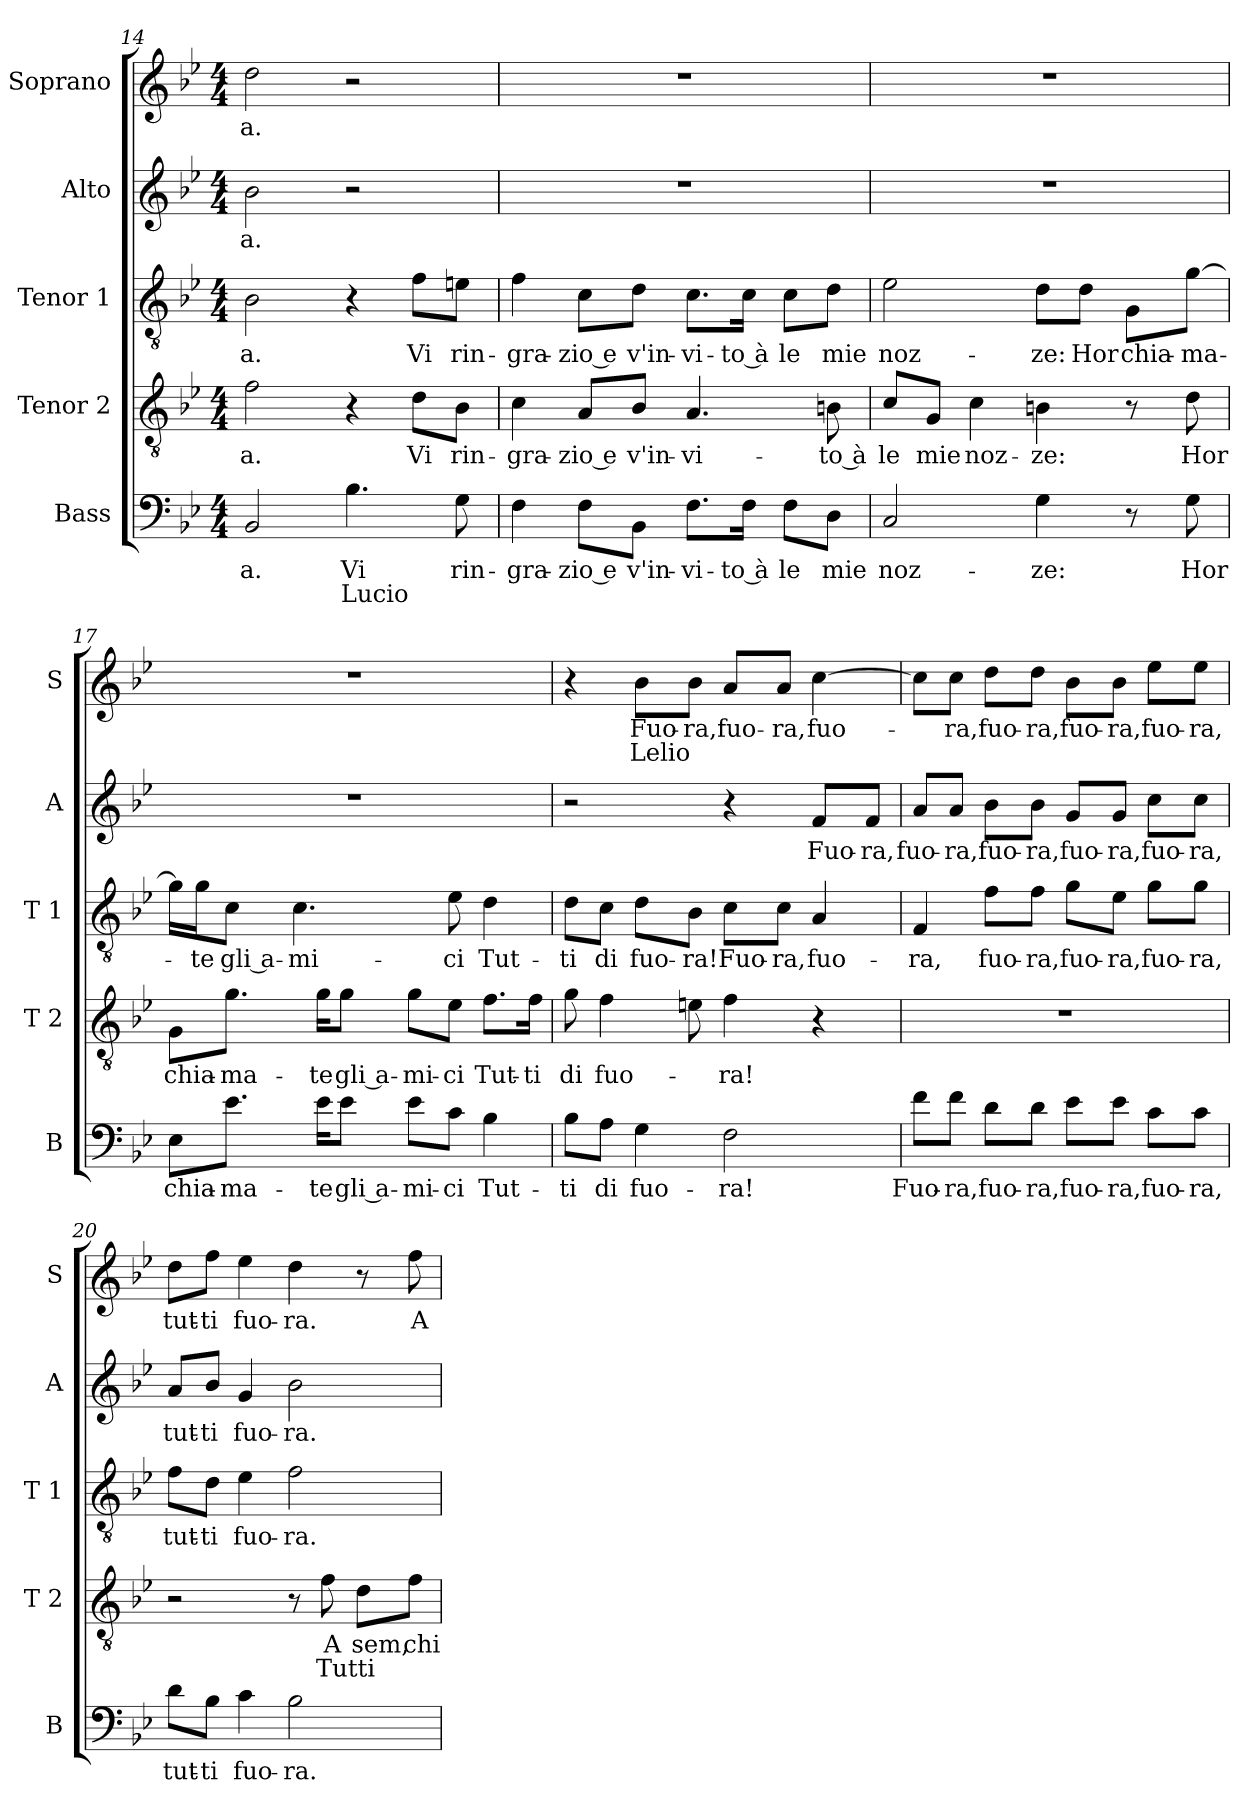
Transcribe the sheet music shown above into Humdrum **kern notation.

**kern	**text	**text	**kern	**text	**text	**kern	**text	**kern	**text	**kern	**text	**text
*part5	*part5	*part5	*part4	*part4	*part4	*part3	*part3	*part2	*part2	*part1	*part1	*part1
*staff5	*staff5	*staff5	*staff4	*staff4	*staff4	*staff3	*staff3	*staff2	*staff2	*staff1	*staff1	*staff1
*I"Bass	*	*	*I"Tenor 2	*	*	*I"Tenor 1	*	*I"Alto	*	*I"Soprano	*	*
*I'B	*	*	*I'T 2	*	*	*I'T 1	*	*I'A	*	*I'S	*	*
*clefF4	*	*	*clefGv2	*	*	*clefGv2	*	*clefG2	*	*clefG2	*	*
*k[b-e-]	*	*	*k[b-e-]	*	*	*k[b-e-]	*	*k[b-e-]	*	*k[b-e-]	*	*
*B-:	*	*	*B-:	*	*	*B-:	*	*B-:	*	*B-:	*	*
*M4/4	*	*	*M4/4	*	*	*M4/4	*	*M4/4	*	*M4/4	*	*
=14	=14	=14	=14	=14	=14	=14	=14	=14	=14	=14	=14	=14
!	!LO:LY:b	!	!	!LO:LY:b	!	!	!LO:LY:b	!	!LO:LY:b	!	!LO:LY:b	!
2BB-/	-a.	.	2f\	-a.	.	2B-\	-a.	2b-\	-a.	2dd\	-a.	.
!	!LO:LY:b	!LO:LY:a	!	!	!	!	!	!	!	!	!	!
4.B-\	Vi	Lucio	4r	.	.	4r	.	2r	.	2r	.	.
!	!	!	!	!LO:LY:b	!	!	!LO:LY:b	!	!	!	!	!
.	.	.	8d\L	Vi	.	8f\L	Vi	.	.	.	.	.
!	!LO:LY:b	!	!	!LO:LY:b	!	!	!LO:LY:b	!	!	!	!	!
8G\	rin-	.	8B-\J	rin-	.	8en\J	rin-	.	.	.	.	.
=15	=15	=15	=15	=15	=15	=15	=15	=15	=15	=15	=15	=15
!	!LO:LY:b	!	!	!LO:LY:b	!	!	!LO:LY:b	!	!	!	!	!
4F\	-gra-	.	4c\	-gra-	.	4f\	-gra-	1r	.	1r	.	.
!	!LO:LY:b	!	!	!LO:LY:b	!	!	!LO:LY:b	!	!	!	!	!
8F\L	-zio e	.	8A/L	-zio e	.	8c\L	-zio e	.	.	.	.	.
!	!LO:LY:b	!	!	!LO:LY:b	!	!	!LO:LY:b	!	!	!	!	!
8BB-\J	v'in-	.	8B-/J	v'in-	.	8d\J	v'in-	.	.	.	.	.
!	!LO:LY:b	!	!	!LO:LY:b	!	!	!LO:LY:b	!	!	!	!	!
8.F\L	-vi-	.	4.A/	-vi-	.	8.c\L	-vi-	.	.	.	.	.
!	!LO:LY:b	!	!	!	!	!	!LO:LY:b	!	!	!	!	!
16F\Jk	-to à	.	.	.	.	16c\Jk	-to à	.	.	.	.	.
!	!LO:LY:b	!	!	!	!	!	!LO:LY:b	!	!	!	!	!
8F\L	le	.	.	.	.	8c\L	le	.	.	.	.	.
!	!LO:LY:b	!	!	!LO:LY:b	!	!	!LO:LY:b	!	!	!	!	!
8D\J	mie	.	8Bn\	-to à	.	8d\J	mie	.	.	.	.	.
!!LO:LB:g=z
=16	=16	=16	=16	=16	=16	=16	=16	=16	=16	=16	=16	=16
!	!LO:LY:b	!	!	!LO:LY:b	!	!	!LO:LY:b	!	!	!	!	!
2C/	noz-	.	8c/L	le	.	2e-\	noz-	1r	.	1r	.	.
!	!	!	!	!LO:LY:b	!	!	!	!	!	!	!	!
.	.	.	8G/J	mie	.	.	.	.	.	.	.	.
!	!	!	!	!LO:LY:b	!	!	!	!	!	!	!	!
.	.	.	4c\	noz-	.	.	.	.	.	.	.	.
!	!LO:LY:b	!	!	!LO:LY:b	!	!	!LO:LY:b	!	!	!	!	!
4G\	-ze:	.	4Bn\	-ze:	.	8d\L	-ze:	.	.	.	.	.
!	!	!	!	!	!	!	!LO:LY:b	!	!	!	!	!
.	.	.	.	.	.	8d\J	Hor	.	.	.	.	.
!	!	!	!	!	!	!	!LO:LY:b	!	!	!	!	!
8r	.	.	8r	.	.	8G\L	chia-	.	.	.	.	.
!	!LO:LY:b	!	!	!LO:LY:b	!	!	!LO:LY:b	!	!	!	!	!
8G\	Hor	.	8d\	Hor	.	[8g\J	-ma-	.	.	.	.	.
=17	=17	=17	=17	=17	=17	=17	=17	=17	=17	=17	=17	=17
!	!LO:LY:b	!	!	!LO:LY:b	!	!	!	!	!	!	!	!
8E-\L	chia-	.	8G\L	chia-	.	16g\LL]	.	1r	.	1r	.	.
!	!	!	!	!	!	!	!LO:LY:b	!	!	!	!	!
.	.	.	.	.	.	16g\J	-te	.	.	.	.	.
!	!LO:LY:b	!	!	!LO:LY:b	!	!	!LO:LY:b	!	!	!	!	!
8.e-\J	-ma-	.	8.g\J	-ma-	.	8c\J	gli a-	.	.	.	.	.
!	!	!	!	!	!	!	!LO:LY:b	!	!	!	!	!
.	.	.	.	.	.	4.c\	-mi-	.	.	.	.	.
!	!LO:LY:b	!	!	!LO:LY:b	!	!	!	!	!	!	!	!
16e-\KL	-te	.	16g\KL	-te	.	.	.	.	.	.	.	.
!	!LO:LY:b	!	!	!LO:LY:b	!	!	!	!	!	!	!	!
8e-\J	gli a-	.	8g\J	gli a-	.	.	.	.	.	.	.	.
!	!LO:LY:b	!	!	!LO:LY:b	!	!	!	!	!	!	!	!
8e-\L	-mi-	.	8g\L	-mi-	.	.	.	.	.	.	.	.
!	!LO:LY:b	!	!	!LO:LY:b	!	!	!LO:LY:b	!	!	!	!	!
8c\J	-ci	.	8e-\J	-ci	.	8e-\	-ci	.	.	.	.	.
!	!LO:LY:b	!	!	!LO:LY:b	!	!	!LO:LY:b	!	!	!	!	!
4B-\	Tut-	.	8.f\L	Tut-	.	4d\	Tut-	.	.	.	.	.
!	!	!	!	!LO:LY:b	!	!	!	!	!	!	!	!
.	.	.	16f\Jk	-ti	.	.	.	.	.	.	.	.
=18	=18	=18	=18	=18	=18	=18	=18	=18	=18	=18	=18	=18
!	!LO:LY:b	!	!	!LO:LY:b	!	!	!LO:LY:b	!	!	!	!	!
8B-\L	-ti	.	8g\	di	.	8d\L	-ti	2r	.	4r	.	.
!	!LO:LY:b	!	!	!LO:LY:b	!	!	!LO:LY:b	!	!	!	!	!
8A\J	di	.	4f\	fuo-	.	8c\J	di	.	.	.	.	.
!	!LO:LY:b	!	!	!	!	!	!LO:LY:b	!	!	!	!LO:LY:b	!LO:LY:a
4G\	fuo-	.	.	.	.	8d\L	fuo-	.	.	8b-\L	Fuo-	Lelio
!	!	!	!	!	!	!	!LO:LY:b	!	!	!	!LO:LY:b	!
.	.	.	8en\	.	.	8B-\J	-ra!	.	.	8b-\J	-ra,	.
!	!LO:LY:b	!	!	!LO:LY:b	!	!	!LO:LY:b	!	!	!	!LO:LY:b	!
2F\	-ra!	.	4f\	-ra!	.	8c\L	Fuo-	4r	.	8a/L	fuo-	.
!	!	!	!	!	!	!	!LO:LY:b	!	!	!	!LO:LY:b	!
.	.	.	.	.	.	8c\J	-ra,	.	.	8a/J	-ra,	.
!	!	!	!	!	!	!	!LO:LY:b	!	!LO:LY:b	!	!LO:LY:b	!
.	.	.	4r	.	.	4A/	fuo-	8f/L	Fuo-	[4cc\	fuo-	.
!	!	!	!	!	!	!	!	!	!LO:LY:b	!	!	!
.	.	.	.	.	.	.	.	8f/J	-ra,	.	.	.
!!LO:PB:g=z
=19	=19	=19	=19	=19	=19	=19	=19	=19	=19	=19	=19	=19
!	!LO:LY:b	!	!	!	!	!	!LO:LY:b	!	!LO:LY:b	!	!	!
8f\L	Fuo-	.	1r	.	.	4F/	-ra,	8a/L	fuo-	8cc\L]	.	.
!	!LO:LY:b	!	!	!	!	!	!	!	!LO:LY:b	!	!LO:LY:b	!
8f\J	-ra,	.	.	.	.	.	.	8a/J	-ra,	8cc\J	-ra,	.
!	!LO:LY:b	!	!	!	!	!	!LO:LY:b	!	!LO:LY:b	!	!LO:LY:b	!
8d\L	fuo-	.	.	.	.	8f\L	fuo-	8b-\L	fuo-	8dd\L	fuo-	.
!	!LO:LY:b	!	!	!	!	!	!LO:LY:b	!	!LO:LY:b	!	!LO:LY:b	!
8d\J	-ra,	.	.	.	.	8f\J	-ra,	8b-\J	-ra,	8dd\J	-ra,	.
!	!LO:LY:b	!	!	!	!	!	!LO:LY:b	!	!LO:LY:b	!	!LO:LY:b	!
8e-\L	fuo-	.	.	.	.	8g\L	fuo-	8g/L	fuo-	8b-\L	fuo-	.
!	!LO:LY:b	!	!	!	!	!	!LO:LY:b	!	!LO:LY:b	!	!LO:LY:b	!
8e-\J	-ra,	.	.	.	.	8e-\J	-ra,	8g/J	-ra,	8b-\J	-ra,	.
!	!LO:LY:b	!	!	!	!	!	!LO:LY:b	!	!LO:LY:b	!	!LO:LY:b	!
8c\L	fuo-	.	.	.	.	8g\L	fuo-	8cc\L	fuo-	8ee-\L	fuo-	.
!	!LO:LY:b	!	!	!	!	!	!LO:LY:b	!	!LO:LY:b	!	!LO:LY:b	!
8c\J	-ra,	.	.	.	.	8g\J	-ra,	8cc\J	-ra,	8ee-\J	-ra,	.
=20	=20	=20	=20	=20	=20	=20	=20	=20	=20	=20	=20	=20
!	!LO:LY:b	!	!	!	!	!	!LO:LY:b	!	!LO:LY:b	!	!LO:LY:b	!
8d\L	tut-	.	2r	.	.	8f\L	tut-	8a/L	tut-	8dd\L	tut-	.
!	!LO:LY:b	!	!	!	!	!	!LO:LY:b	!	!LO:LY:b	!	!LO:LY:b	!
8B-\J	-ti	.	.	.	.	8d\J	-ti	8b-/J	-ti	8ff\J	-ti	.
!	!LO:LY:b	!	!	!	!	!	!LO:LY:b	!	!LO:LY:b	!	!LO:LY:b	!
4c\	fuo-	.	.	.	.	4e-\	fuo-	4g/	fuo-	4ee-\	fuo-	.
!	!LO:LY:b	!	!	!	!	!	!LO:LY:b	!	!LO:LY:b	!	!LO:LY:b	!
2B-\	-ra.	.	8r	.	.	2f\	-ra.	2b-\	-ra.	4dd\	-ra.	.
!	!	!	!	!LO:LY:b	!LO:LY:a	!	!	!	!	!	!	!
.	.	.	8f\	A	Tutti	.	.	.	.	.	.	.
!	!	!	!	!LO:LY:b	!	!	!	!	!	!	!	!
.	.	.	8d\L	sem,	.	.	.	.	.	8r	.	.
!	!	!	!	!LO:LY:b	!	!	!	!	!	!	!LO:LY:b	!
.	.	.	8f\J	chi	.	.	.	.	.	8ff\	A	.
=	=	=	=	=	=	=	=	=	=	=	=	=
*-	*-	*-	*-	*-	*-	*-	*-	*-	*-	*-	*-	*-
